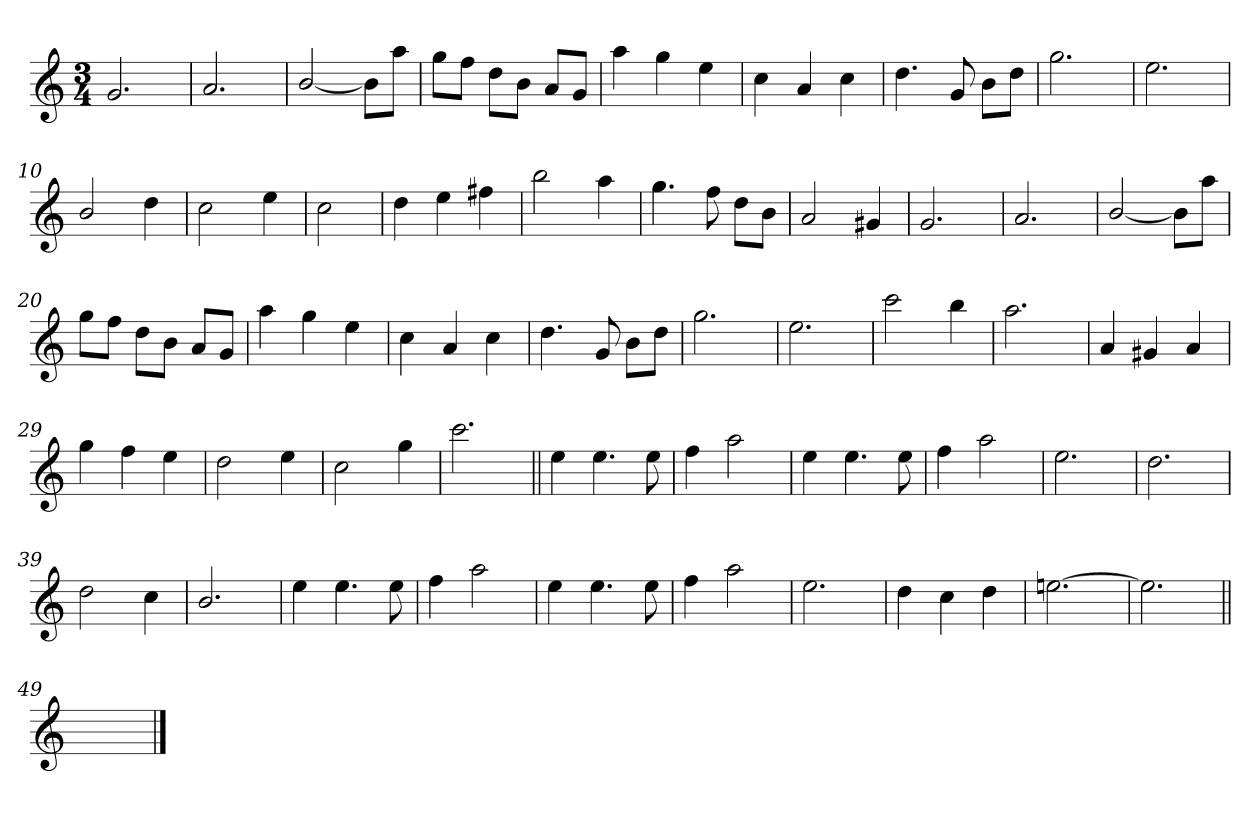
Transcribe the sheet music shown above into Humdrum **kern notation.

**kern
*part1
*staff1
*clefG2
*k[]
*C:
*M3/4
=1
2.g/
=2
2.a/
=3
[2b/
8b\L]
8aa\J
=4
8gg\L
8ff\J
8dd\L
8b\J
8a/L
8g/J
=5
4aa\
4gg\
4ee\
!!LO:LB:g=z
=6
4cc\
4a/
4cc\
=7
4.dd\
8g/
8b\L
8dd\J
=8
2.gg\
=9
2.ee\
=10
2b/
4dd\
=11
2cc\
4ee\
!!LO:LB:g=z
=12
2cc\
=13
4dd\
4ee\
4ff#X\
=14
2bb\
4aa\
=15
4.gg\
8ff\
8dd\L
8b\J
=16
2a/
4g#X/
!!LO:LB:g=z
=17
2.g/
=18
2.a/
=19
[2b/
8b\L]
8aa\J
=20
8gg\L
8ff\J
8dd\L
8b\J
8a/L
8g/J
=21
4aa\
4gg\
4ee\
!!LO:LB:g=z
=22
4cc\
4a/
4cc\
=23
4.dd\
8g/
8b\L
8dd\J
=24
2.gg\
=25
2.ee\
=26
2ccc\
4bb\
=27
2.aa\
!!LO:LB:g=z
=28
4a/
4g#X/
4a/
=29
4gg\
4ff\
4ee\
=30
2dd\
4ee\
=31
2cc\
4gg\
=32
2.ccc\
!!LO:LB:g=z
=33||
4ee\
4.ee\
8ee\
=34
4ff\
2aa\
=35
4ee\
4.ee\
8ee\
=36
4ff\
2aa\
=37
2.ee\
=38
2.dd\
!!LO:LB:g=z
=39
2dd\
4cc\
=40
2.b/
=41
4ee\
4.ee\
8ee\
=42
4ff\
2aa\
=43
4ee\
4.ee\
8ee\
!!LO:LB:g=z
=44
4ff\
2aa\
=45
2.ee\
=46
4dd\
4cc\
4dd\
=47
[2.een\
=48
2.ee\]
=49||
2.ryy
==
*-
